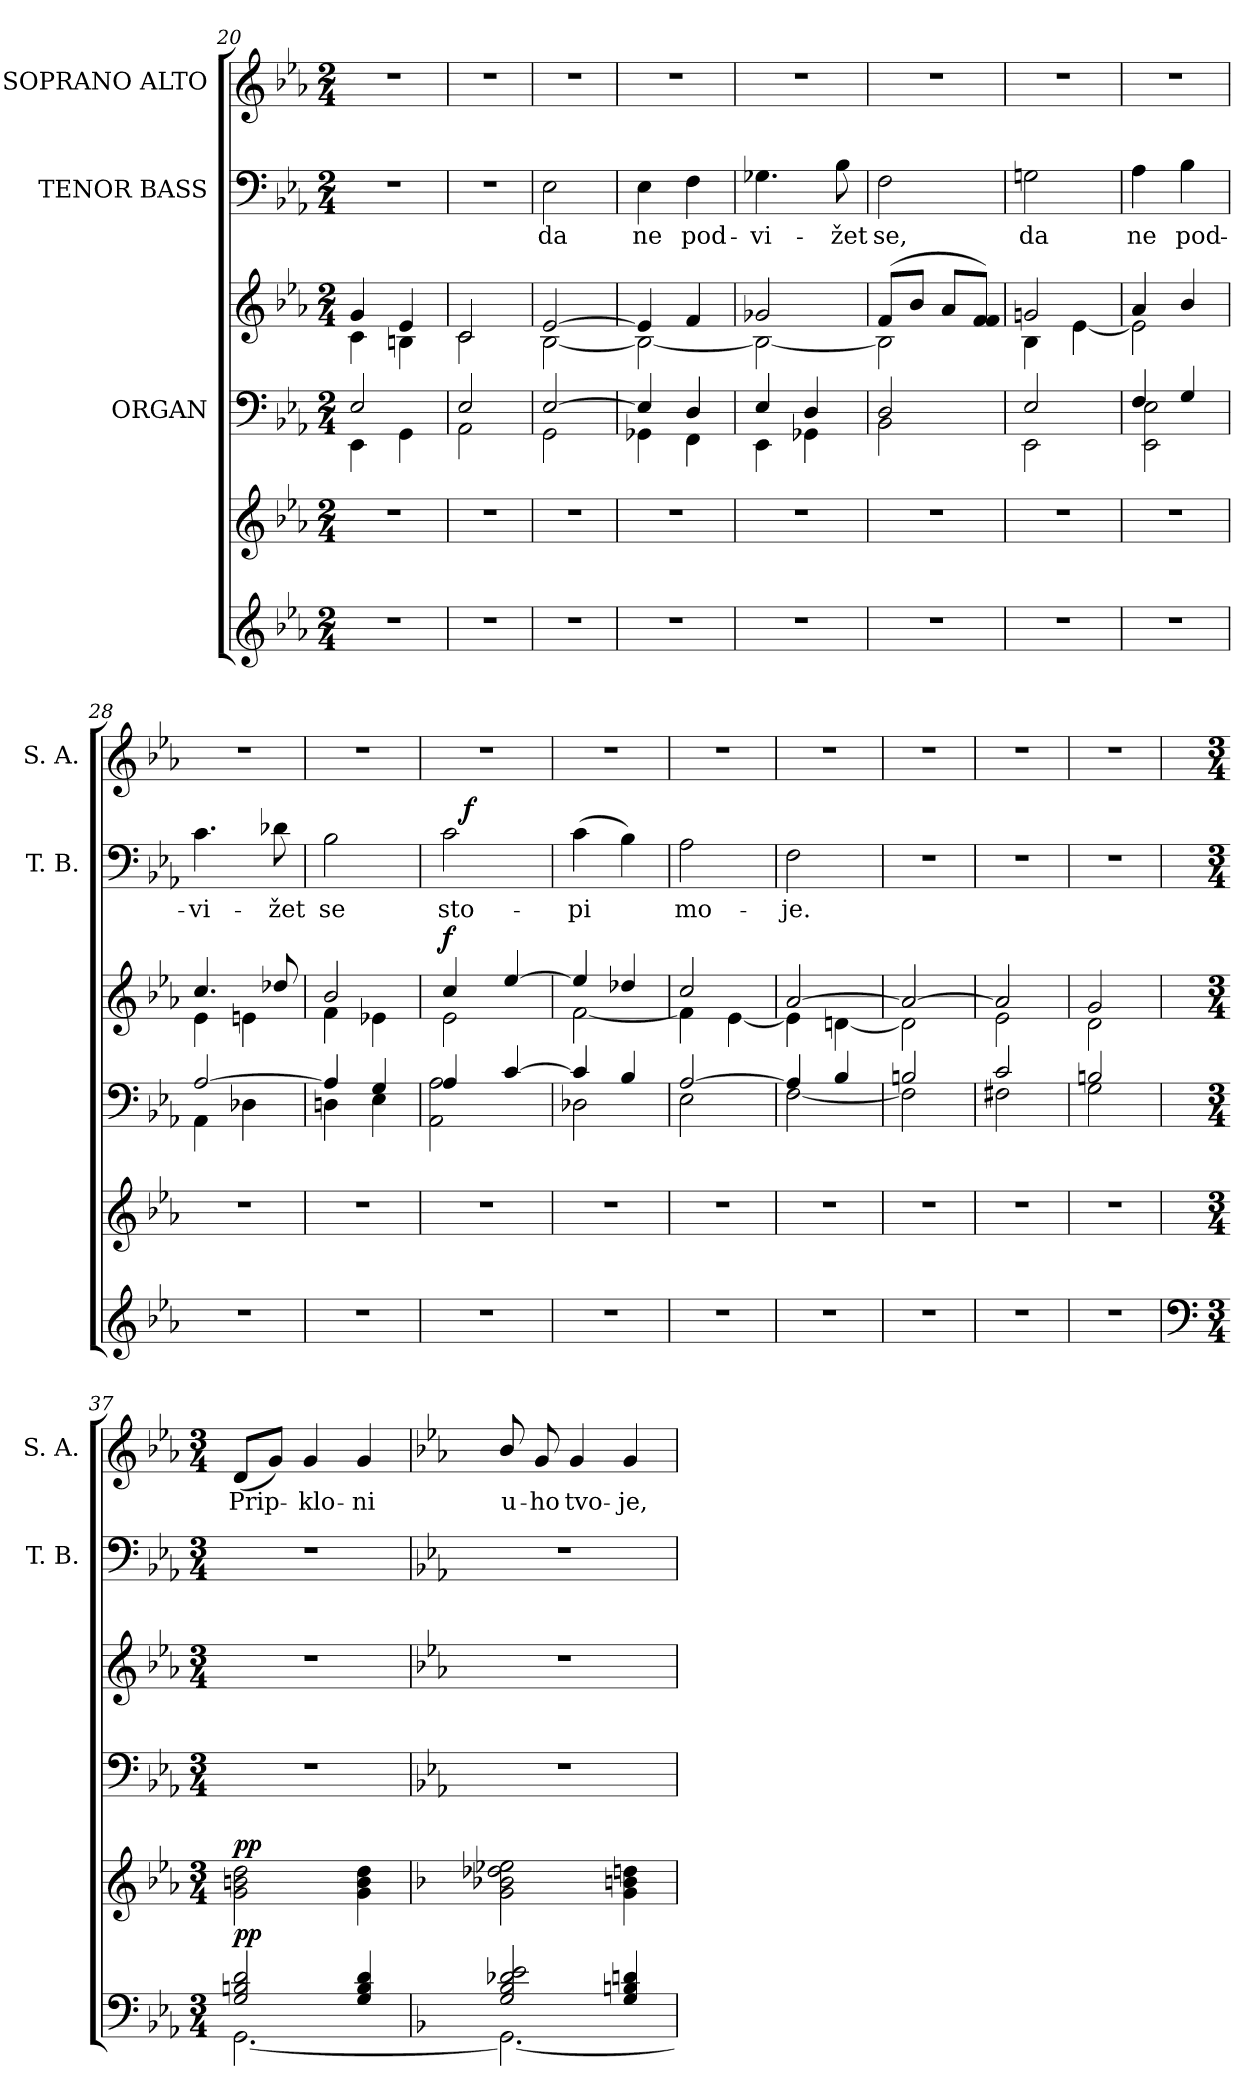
**kern	**dynam	**kern	**dynam	**kern	**kern	**dynam	**kern	**text	**dynam	**kern	**text
*part5	*part5	*part4	*part4	*part3	*part3	*part3	*part2	*part2	*part2	*part1	*part1
*staff6	*staff6	*staff5	*staff5	*staff4	*staff3	*staff3/4	*staff2	*staff2	*staff2	*staff1	*staff1
*	*	*	*	*I"ORGAN	*	*	*I"TENOR BASS	*	*	*I"SOPRANO ALTO	*
*	*	*	*	*	*	*	*I'T. B.	*	*	*I'S. A.	*
*clefG2	*	*clefG2	*	*clefF4	*clefG2	*	*clefF4	*	*	*clefG2	*
*k[b-e-a-]	*	*k[b-e-a-]	*	*k[b-e-a-]	*k[b-e-a-]	*	*k[b-e-a-]	*	*	*k[b-e-a-]	*
*E-:	*	*E-:	*	*E-:	*E-:	*	*E-:	*	*	*E-:	*
*M2/4	*	*M2/4	*	*M2/4	*M2/4	*	*M2/4	*	*	*M2/4	*
=20	=20	=20	=20	=20	=20	=20	=20	=20	=20	=20	=20
*	*	*	*	*^	*^	*	*	*	*	*	*
2r	.	2r	.	2E-/	4EE-\	4g/	4c\	.	2r	.	.	2r	.
.	.	.	.	.	4GG\	4e-/	4Bn\	.	.	.	.	.	.
=21	=21	=21	=21	=21	=21	=21	=21	=21	=21	=21	=21	=21	=21
2r	.	2r	.	2E-/	2AA-\	2c/	2c\	.	2r	.	.	2r	.
=22	=22	=22	=22	=22	=22	=22	=22	=22	=22	=22	=22	=22	=22
!	!	!	!	!	!	!	!	!	!	!LO:LY:b	!	!	!
2r	.	2r	.	[>2E-/	2GG\	[>2e-/	[<2B-\	.	2E-\	da	.	2r	.
=23	=23	=23	=23	=23	=23	=23	=23	=23	=23	=23	=23	=23	=23
!	!	!	!	!	!	!	!	!	!	!LO:LY:b	!	!	!
2r	.	2r	.	4E-/]	4GG-X\	4e-/]	2B-\_	.	4E-\	ne	.	2r	.
!	!	!	!	!	!	!	!	!	!	!LO:LY:b	!	!	!
.	.	.	.	4D/	4FF\	4f/	.	.	4F\	pod-	.	.	.
=24	=24	=24	=24	=24	=24	=24	=24	=24	=24	=24	=24	=24	=24
!	!	!	!	!	!	!	!	!	!	!LO:LY:b	!	!	!
2r	.	2r	.	4E-/	4EE-\	2g-X/	2B-\_	.	4.G-X\	-vi-	.	2r	.
.	.	.	.	4D/	4GG-X\	.	.	.	.	.	.	.	.
!	!	!	!	!	!	!	!	!	!	!LO:LY:b	!	!	!
.	.	.	.	.	.	.	.	.	8B-\	-žet	.	.	.
=25	=25	=25	=25	=25	=25	=25	=25	=25	=25	=25	=25	=25	=25
!	!	!	!	!	!	!	!	!	!	!LO:LY:b	!	!	!
2r	.	2r	.	2D/	2BB-\	(>8f/L	2B-\]	.	2F\	se,	.	2r	.
.	.	.	.	.	.	8b-/J	.	.	.	.	.	.	.
.	.	.	.	.	.	8a-/L	.	.	.	.	.	.	.
.	.	.	.	.	.	8f/ 8f/J)	.	.	.	.	.	.	.
!!LO:LB:g=z
=26	=26	=26	=26	=26	=26	=26	=26	=26	=26	=26	=26	=26	=26
!	!	!	!	!	!	!	!	!	!	!LO:LY:b	!	!	!
2r	.	2r	.	2E-/	2EE-\	2gn/	4B-\	.	2Gn\	da	.	2r	.
.	.	.	.	.	.	.	[<4e-\	.	.	.	.	.	.
=27	=27	=27	=27	=27	=27	=27	=27	=27	=27	=27	=27	=27	=27
!	!	!	!	!	!	!	!	!	!	!LO:LY:b	!	!	!
2r	.	2r	.	4F/	2EE-\ 2E-\	4a-/	2e-\]	.	4A-\	ne	.	2r	.
!	!	!	!	!	!	!	!	!	!	!LO:LY:b	!	!	!
.	.	.	.	4G/	.	4b-/	.	.	4B-\	pod-	.	.	.
=28	=28	=28	=28	=28	=28	=28	=28	=28	=28	=28	=28	=28	=28
!	!	!	!	!	!	!	!	!	!	!LO:LY:b	!	!	!
2r	.	2r	.	[>2A-/	4AA-\	4.cc/	4e-\	.	4.c\	-vi-	.	2r	.
.	.	.	.	.	4D-X\	.	4en\	.	.	.	.	.	.
!	!	!	!	!	!	!	!	!	!	!LO:LY:b	!	!	!
.	.	.	.	.	.	8dd-X/	.	.	8d-X\	-žet	.	.	.
=29	=29	=29	=29	=29	=29	=29	=29	=29	=29	=29	=29	=29	=29
!	!	!	!	!	!	!	!	!	!	!LO:LY:b	!	!	!
2r	.	2r	.	4A-/]	4Dn\	2b-/	4f\	.	2B-\	se	.	2r	.
.	.	.	.	4G/	4E-\	.	4e-X\	.	.	.	.	.	.
=30	=30	=30	=30	=30	=30	=30	=30	=30	=30	=30	=30	=30	=30
!	!	!	!	!	!	!	!	!LO:DY:a	!	!LO:LY:b	!	!	!
*	*	*	*	*	*	*	*	*	*^	*	*	*	*
2r	.	2r	.	4A-/	2AA-\ 2A-\	4cc/	2e-\	f	2c\	16ryy	sto-	.	2r	.
!	!	!	!	!	!	!	!	!	!	!	!	!LO:DY:a	!	!
.	.	.	.	.	.	.	.	.	.	4..ryy	.	f	.	.
.	.	.	.	[>4c/	.	[>4ee-/	.	.	.	.	.	.	.	.
=31	=31	=31	=31	=31	=31	=31	=31	=31	=31	=31	=31	=31	=31	=31
!	!	!	!	!	!	!	!	!	!	!	!LO:LY:b	!	!	!
*	*	*	*	*	*	*	*	*	*v	*v	*	*	*	*
2r	.	2r	.	4c/]	2D-X\	4ee-/]	[<2f\	.	(>4c\	-pi	.	2r	.
.	.	.	.	4B-/	.	4dd-X/	.	.	4B-\)	.	.	.	.
=32	=32	=32	=32	=32	=32	=32	=32	=32	=32	=32	=32	=32	=32
!	!	!	!	!	!	!	!	!	!	!LO:LY:b	!	!	!
2r	.	2r	.	[>2A-/	2E-\	2cc/	4f\]	.	2A-\	mo-	.	2r	.
.	.	.	.	.	.	.	[<4e-\	.	.	.	.	.	.
=33	=33	=33	=33	=33	=33	=33	=33	=33	=33	=33	=33	=33	=33
!	!	!	!	!	!	!	!	!	!	!LO:LY:b	!	!	!
2r	.	2r	.	4A-/]	[<2F\	[>2a-/	4e-\]	.	2F\	-je.	.	2r	.
.	.	.	.	4B-/	.	.	[<4dn\	.	.	.	.	.	.
=34	=34	=34	=34	=34	=34	=34	=34	=34	=34	=34	=34	=34	=34
2r	.	2r	.	2Bn/	2F\]	2a-/_	2d\]	.	2r	.	.	2r	.
=35	=35	=35	=35	=35	=35	=35	=35	=35	=35	=35	=35	=35	=35
2r	.	2r	.	2c/	2F#X\	2a-/]	2e-\	.	2r	.	.	2r	.
=36	=36	=36	=36	=36	=36	=36	=36	=36	=36	=36	=36	=36	=36
2r	.	2r	.	2Bn/	2G\	2g/	2d\	.	2r	.	.	2r	.
*	*	*	*	*v	*v	*	*	*	*	*	*	*	*
*	*	*	*	*	*v	*v	*	*	*	*	*	*
!!LO:PB:g=z
=37	=37	=37	=37	=37	=37	=37	=37	=37	=37	=37	=37
*clefF4	*	*	*	*	*	*	*	*	*	*	*
*M3/4	*	*M3/4	*	*M3/4	*M3/4	*	*M3/4	*	*	*M3/4	*
*^	*	*	*	*^	*^	*	*	*	*	*	*
!	!	!LO:DY:a	!	!LO:DY:a	!	!	!	!	!	!	!	!	!	!LO:LY:b
*	*	*	*	*	*v	*v	*	*	*	*	*	*	*	*
*	*	*	*	*	*	*v	*v	*	*	*	*	*	*
2G/ 2Bn/ 2d/	[<2.GG\	pp	2g\ 2bn\ 2dd\	pp	2.r	2.r	.	2.r	.	.	(<8d/L	Prip-
.	.	.	.	.	.	.	.	.	.	.	8g/J)	.
!	!	!	!	!	!	!	!	!	!	!	!	!LO:LY:b
.	.	.	.	.	.	.	.	.	.	.	4g/	-klo-
!	!	!	!	!	!	!	!	!	!	!	!	!LO:LY:b
4G/ 4B/ 4d/	.	.	4g\ 4b\ 4dd\	.	.	.	.	.	.	.	4g/	-ni
=38	=38	=38	=38	=38	=38	=38	=38	=38	=38	=38	=38	=38
*k[b-]	*	*	*k[b-]	*	*	*	*	*	*	*	*	*
*F:	*	*	*F:	*	*	*	*	*	*	*	*	*
!	!	!	!	!	!	!	!	!	!	!	!	!LO:LY:b
2G/ 2B-/ 2d-X/ 2e/	2.GG\_	.	2g\ 2b-X\ 2dd-X\ 2ee-\	.	2.r	2.r	.	2.r	.	.	8b-/	u-
!	!	!	!	!	!	!	!	!	!	!	!	!LO:LY:b
.	.	.	.	.	.	.	.	.	.	.	8g/	-ho
!	!	!	!	!	!	!	!	!	!	!	!	!LO:LY:b
.	.	.	.	.	.	.	.	.	.	.	4g/	tvo-
!	!	!	!	!	!	!	!	!	!	!	!	!LO:LY:b
4G/ 4Bn/ 4dn/	.	.	4g\ 4bn\ 4ddn\	.	.	.	.	.	.	.	4g/	-je,
*v	*v	*	*	*	*	*	*	*	*	*	*	*
=	=	=	=	=	=	=	=	=	=	=	=
*-	*-	*-	*-	*-	*-	*-	*-	*-	*-	*-	*-
